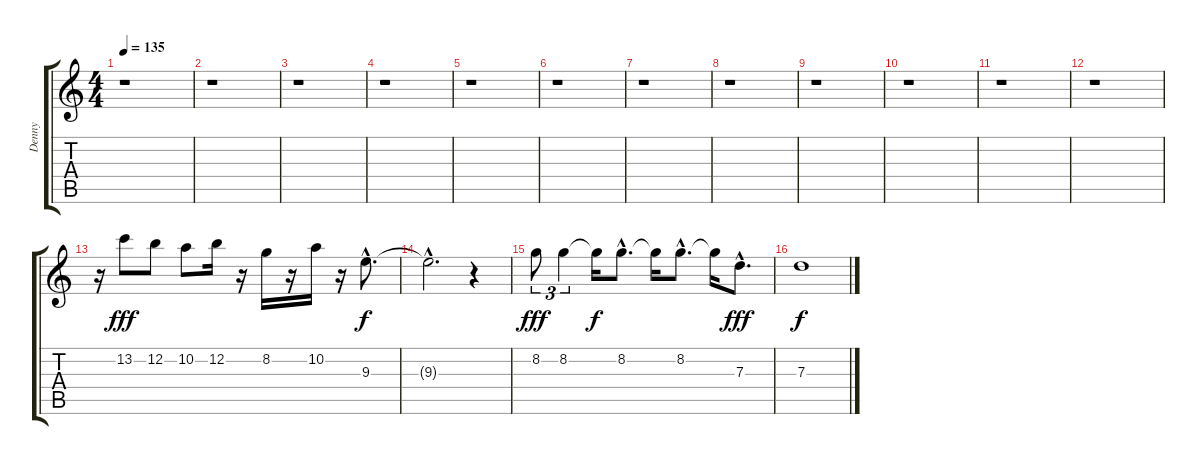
\track ("Denny" "Denny") {instrument overdrivenguitar}
\staff {score tabs}
\tuning (E4 B3 G3 D3 A2 E2) {hide}
\ts (4 4)
\tempo 135
\clef g2
\ks c
r.1{dy f} |
r.1 |
r.1 |
r.1 |
r.1 |
r.1 |
r.1 |
r.1 |
r.1 |
r.1 |
r.1 |
r.1 |
r.16 13.2.8{dy fff} 12.2.8 10.2.8 12.2.16 r.16 8.2.16 r.16 10.2.16 r.16 9.3{hac}.8{d dy f} |
9.3{hac t}.2{d} r.4 |
8.2.8{tu (3 2) dy fff} 8.2.4{tu (3 2)} 8.2{t}.16{dy f} 8.2{hac}.8{d} 8.2{t}.16 8.2{hac}.8{d} 8.2{t}.16 7.3{hac}.8{d dy fff} |
7.3.1{dy f}
